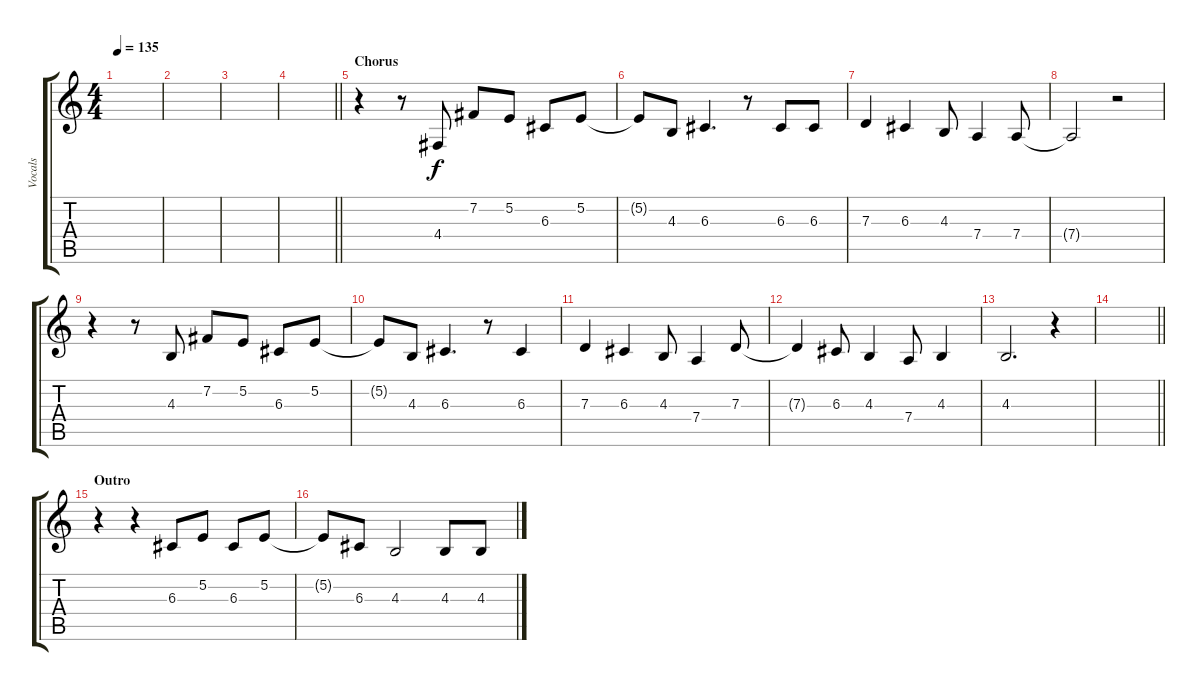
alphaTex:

\track ("Vocals" "Vocals") {instrument altosax}
\staff {score tabs}
\tuning (E4 B3 G3 D3 A2 E2) {hide}
\ts (4 4)
\tempo 135
\clef g2
\ks c
|
|
|
\barLineRight lightlight
|
\section ("" "Chorus")
r.4 r.8 4.4.8 7.2.8 5.2.8 6.3.8 5.2.8 |
5.2{t}.8 4.3.8 6.3.4{d} r.8 6.3.8 6.3.8 |
7.3.4 6.3.4 4.3.8 7.4.4 7.4.8 |
7.4{t}.2 r.2 |
r.4 r.8 4.3.8 7.2.8 5.2.8 6.3.8 5.2.8 |
5.2{t}.8 4.3.8 6.3.4{d} r.8 6.3.4 |
7.3.4 6.3.4 4.3.8 7.4.4 7.3.8 |
7.3{t}.4 6.3.8 4.3.4 7.4.8 4.3.4 |
4.3.2{d} r.4 |
\barLineRight lightlight
|
\section ("" "Outro")
r.4 r.4 6.3.8 5.2.8 6.3.8 5.2.8 |
5.2{t}.8 6.3.8 4.3.2 4.3.8 4.3.8
